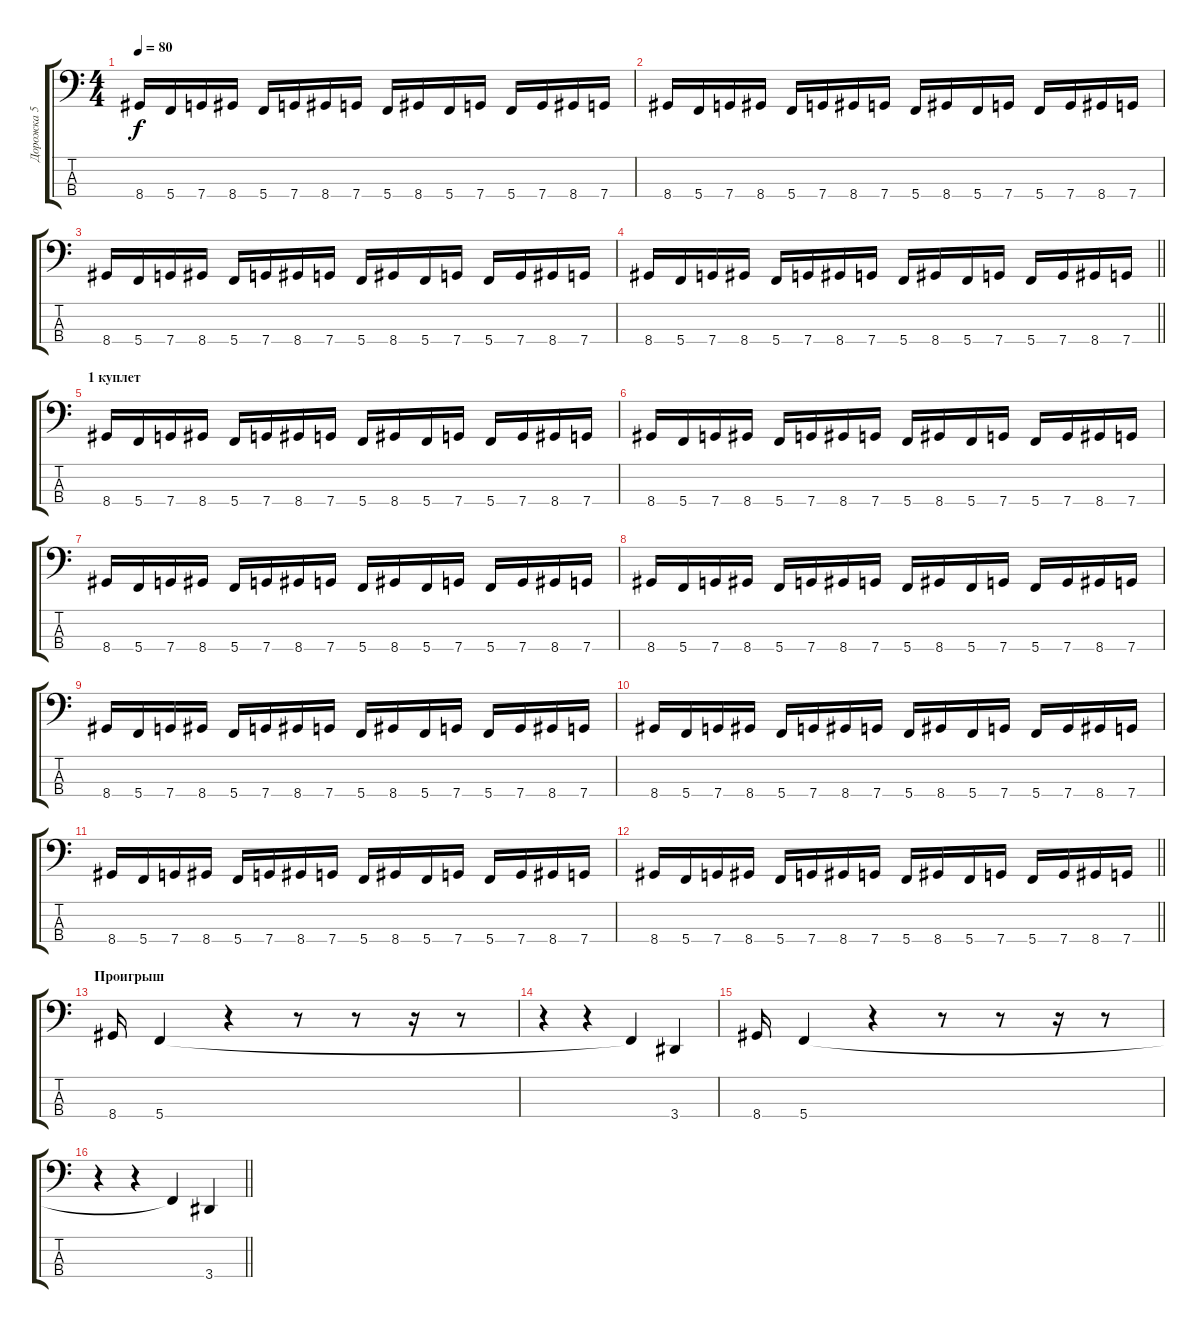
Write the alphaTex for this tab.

\track ("Дорожка 5" "Дорожка 5") {instrument electricbassfinger}
\staff {score tabs}
\tuning (F2 C2 G1 C1) {hide}
\ts (4 4)
\tempo 80
\clef f4
\ks c
8.4.16{dy f} 5.4.16 7.4.16 8.4.16 5.4.16 7.4.16 8.4.16 7.4.16 5.4.16 8.4.16 5.4.16 7.4.16 5.4.16 7.4.16 8.4.16 7.4.16 |
8.4.16 5.4.16 7.4.16 8.4.16 5.4.16 7.4.16 8.4.16 7.4.16 5.4.16 8.4.16 5.4.16 7.4.16 5.4.16 7.4.16 8.4.16 7.4.16 |
8.4.16 5.4.16 7.4.16 8.4.16 5.4.16 7.4.16 8.4.16 7.4.16 5.4.16 8.4.16 5.4.16 7.4.16 5.4.16 7.4.16 8.4.16 7.4.16 |
\barLineRight lightlight
8.4.16 5.4.16 7.4.16 8.4.16 5.4.16 7.4.16 8.4.16 7.4.16 5.4.16 8.4.16 5.4.16 7.4.16 5.4.16 7.4.16 8.4.16 7.4.16 |
\section ("" "1 куплет")
8.4.16 5.4.16 7.4.16 8.4.16 5.4.16 7.4.16 8.4.16 7.4.16 5.4.16 8.4.16 5.4.16 7.4.16 5.4.16 7.4.16 8.4.16 7.4.16 |
8.4.16 5.4.16 7.4.16 8.4.16 5.4.16 7.4.16 8.4.16 7.4.16 5.4.16 8.4.16 5.4.16 7.4.16 5.4.16 7.4.16 8.4.16 7.4.16 |
8.4.16 5.4.16 7.4.16 8.4.16 5.4.16 7.4.16 8.4.16 7.4.16 5.4.16 8.4.16 5.4.16 7.4.16 5.4.16 7.4.16 8.4.16 7.4.16 |
8.4.16 5.4.16 7.4.16 8.4.16 5.4.16 7.4.16 8.4.16 7.4.16 5.4.16 8.4.16 5.4.16 7.4.16 5.4.16 7.4.16 8.4.16 7.4.16 |
8.4.16 5.4.16 7.4.16 8.4.16 5.4.16 7.4.16 8.4.16 7.4.16 5.4.16 8.4.16 5.4.16 7.4.16 5.4.16 7.4.16 8.4.16 7.4.16 |
8.4.16 5.4.16 7.4.16 8.4.16 5.4.16 7.4.16 8.4.16 7.4.16 5.4.16 8.4.16 5.4.16 7.4.16 5.4.16 7.4.16 8.4.16 7.4.16 |
8.4.16 5.4.16 7.4.16 8.4.16 5.4.16 7.4.16 8.4.16 7.4.16 5.4.16 8.4.16 5.4.16 7.4.16 5.4.16 7.4.16 8.4.16 7.4.16 |
\barLineRight lightlight
8.4.16 5.4.16 7.4.16 8.4.16 5.4.16 7.4.16 8.4.16 7.4.16 5.4.16 8.4.16 5.4.16 7.4.16 5.4.16 7.4.16 8.4.16 7.4.16 |
\section ("" "Проигрыш")
8.4.16 5.4.4 r.4 r.8 r.8 r.16 r.8 |
r.4 r.4 5.4{t}.4 3.4.4 |
8.4.16 5.4.4 r.4 r.8 r.8 r.16 r.8 |
\barLineRight lightlight
r.4 r.4 5.4{t}.4 3.4.4
